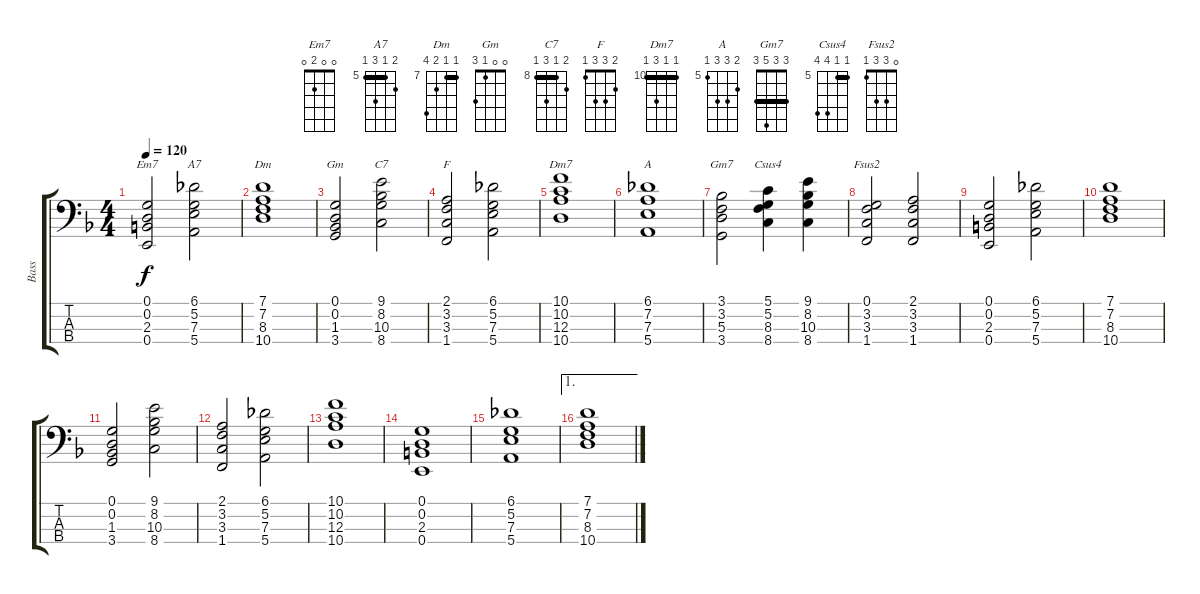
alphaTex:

\track ("Bass" "Bass") {instrument acousticbass}
\staff {score tabs}
\tuning (G2 D2 A1 E1) {hide}
\chord ("Em7" 0 0 2 0)
\chord ("A7" 6 5 7 5) {firstfret 5 barre 5}
\chord ("Dm" 7 7 8 10) {firstfret 7 barre 7}
\chord ("Gm" 0 0 1 3)
\chord ("C7" 9 8 10 8) {firstfret 8 barre 8}
\chord ("F" 2 3 3 1)
\chord ("Dm7" 10 10 12 10) {firstfret 10 barre 10}
\chord ("A" 6 7 7 5) {firstfret 5}
\chord ("Gm7" 3 3 5 3) {barre 3}
\chord ("Csus4" 5 5 8 8) {firstfret 5 barre 5}
\chord ("Fsus2" 0 3 3 1)
\ts (4 4)
\tempo 120
\clef f4
\ks f
(0.1 0.2 2.3 0.4).2{ch "Em7" dy f} (6.1 5.2 7.3 5.4).2{ch "A7"} |
(7.1 7.2 8.3 10.4).1{ch "Dm"} |
(0.1 0.2 1.3 3.4).2{ch "Gm"} (9.1 8.2 10.3 8.4).2{ch "C7"} |
(2.1 3.2 3.3 1.4).2{ch "F"} (6.1 5.2 7.3 5.4).2 |
(10.1 10.2 12.3 10.4).1{ch "Dm7"} |
(6.1 7.2 7.3 5.4).1{ch "A"} |
(3.1 3.2 5.3 3.4).2{ch "Gm7"} (5.1 5.2 8.3 8.4).4{ch "Csus4"} (9.1 8.2 10.3 8.4).4 |
(0.1 3.2 3.3 1.4).2{ch "Fsus2"} (2.1 3.2 3.3 1.4).2 |
(0.1 0.2 2.3 0.4).2 (6.1 5.2 7.3 5.4).2 |
(7.1 7.2 8.3 10.4).1 |
(0.1 0.2 1.3 3.4).2 (9.1 8.2 10.3 8.4).2 |
(2.1 3.2 3.3 1.4).2 (6.1 5.2 7.3 5.4).2 |
(10.1 10.2 12.3 10.4).1 |
(0.1 0.2 2.3 0.4).1 |
(6.1 5.2 7.3 5.4).1 |
\ae 1
(7.1 7.2 8.3 10.4).1
